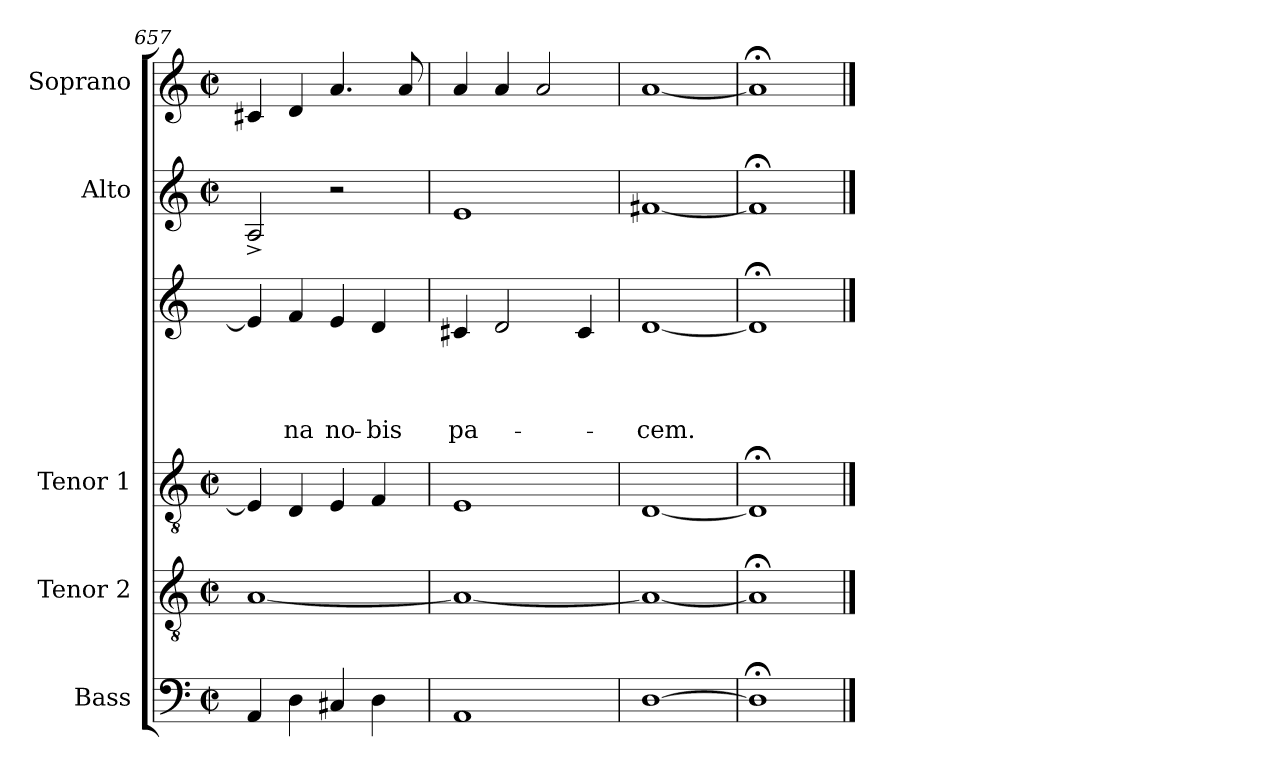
**kern	**kern	**kern	**kern	**text	**text	**text	**text	**kern	**kern
*part6	*part5	*part4	*part3	*part3	*part3	*part3	*part3	*part2	*part1
*staff6	*staff5	*staff4	*staff3	*staff3	*staff3	*staff3	*staff3	*staff2	*staff1
*I"Bass	*I"Tenor 2	*I"Tenor 1	*	*	*	*	*	*I"Alto	*I"Soprano
*I'B	*I'T 2	*I'T 1	*	*	*	*	*	*I'A	*I'S
*clefF4	*clefGv2	*clefGv2	*clefG2	*	*	*	*	*clefG2	*clefG2
*k[]	*k[]	*k[]	*k[]	*	*	*	*	*k[]	*k[]
*C:	*C:	*C:	*C:	*	*	*	*	*C:	*C:
*M2/2	*M2/2	*M2/2	*	*	*	*	*	*M2/2	*M2/2
*met(c|)	*met(c|)	*met(c|)	*	*	*	*	*	*met(c|)	*met(c|)
=657	=657	=657	=657	=657	=657	=657	=657	=657	=657
4AA/	[<1A	4E/]	4e/]	.	.	.	.	2A^</	4c#X/
!	!	!	!	!	!	!	!LO:LY:b	!	!
4D\	.	4D/	4f/	.	.	.	-na	.	4d/
!	!	!	!	!	!	!	!LO:LY:b	!	!
4C#X/	.	4E/	4e/	.	.	.	no-	2r	4.a/
!	!	!	!	!	!	!	!LO:LY:b	!	!
4D\	.	4F/	4d/	.	.	.	-bis	.	.
.	.	.	.	.	.	.	.	.	8a/
=658	=658	=658	=658	=658	=658	=658	=658	=658	=658
!	!	!	!	!	!	!	!LO:LY:b	!	!
1AA	1A_	1E	4c#X/	.	.	.	pa-	1e	4a/
.	.	.	2d/	.	.	.	.	.	4a/
.	.	.	.	.	.	.	.	.	2a/
.	.	.	4c#/	.	.	.	.	.	.
=659	=659	=659	=659	=659	=659	=659	=659	=659	=659
!	!	!	!	!	!	!	!LO:LY:b	!	!
[>1D	1A_	[<1D	[<1d	.	.	.	-cem.	[<1f#X	[<1a
=660	=660	=660	=660	=660	=660	=660	=660	=660	=660
1D;<]	1A;]	1D;]	1d;]	.	.	.	.	1f#;]	1a;]
==	==	==	==	==	==	==	==	==	==
*-	*-	*-	*-	*-	*-	*-	*-	*-	*-
